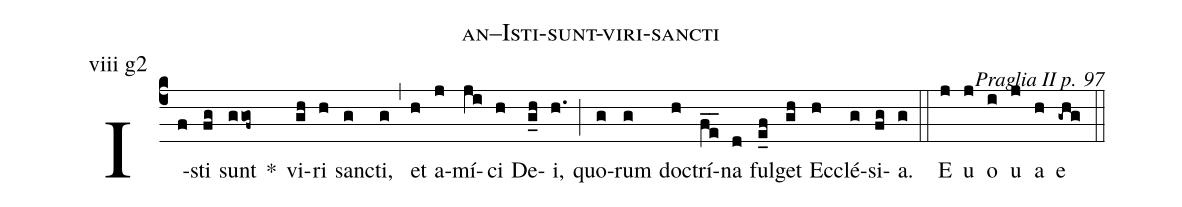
name: an--Isti-sunt-viri-sancti;
commentary: Praglia II p. 97;
annotation: viii g2;
%%
(c4) I(f)sti(fg) sunt(ggof~) *() vi(gh)ri(h) san(g)cti,(g) (,) et(h) a(j)mí(ji)ci(h) De(g_h)i,(h.) (;) quo(g)rum(g) doc(h)trí(fe__)na(d) ful(e_f)get(gh) Ec(h)clé(g)si(fg)a.(g) (::) E(j) u(j) o(i) u(j) a(h) e(-ghg) (::)
